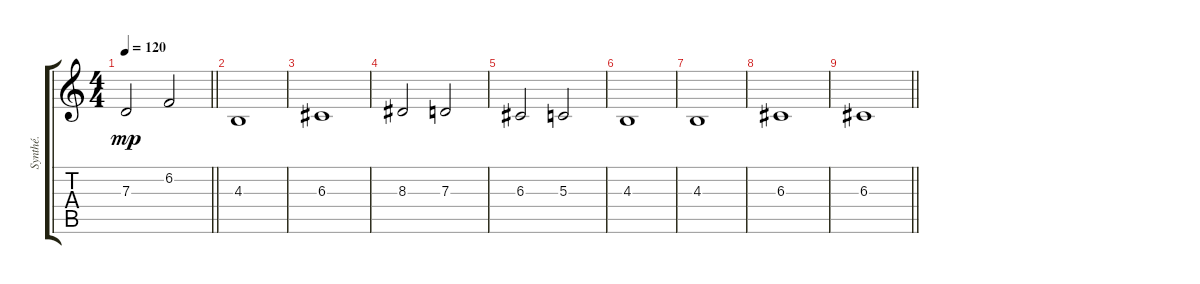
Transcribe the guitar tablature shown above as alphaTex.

\track ("Synthé." "Synthé.") {instrument stringensemble1}
\staff {score tabs}
\tuning (E4 B3 G3 D3 A2 E2) {hide}
\ts (4 4)
\tempo 120
\clef g2
\barLineRight lightlight
\ks c
7.3.2{dy mp} 6.2.2 |
4.3.1 |
6.3.1 |
8.3.2 7.3.2 |
6.3.2 5.3.2 |
4.3.1 |
4.3.1 |
6.3.1 |
\barLineRight lightlight
6.3.1
